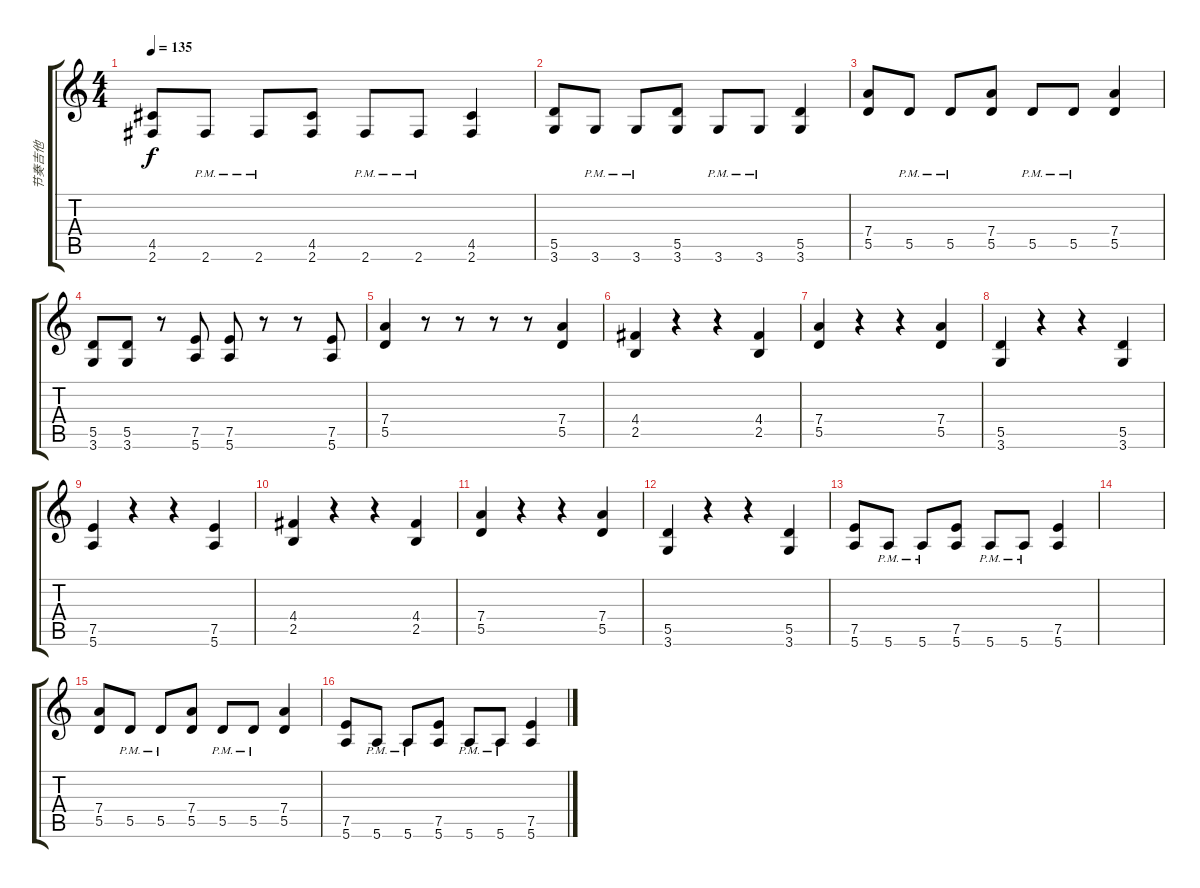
\track ("节奏吉他" "节奏吉他") {instrument overdrivenguitar}
\staff {score tabs}
\tuning (E4 B3 G3 D3 A2 E2) {hide}
\ts (4 4)
\tempo 135
\clef g2
\ks c
(4.5 2.6).8{dy f} 2.6{pm}.8 2.6{pm}.8 (4.5 2.6).8 2.6{pm}.8 2.6{pm}.8 (4.5 2.6).4 |
(5.5 3.6).8 3.6{pm}.8 3.6{pm}.8 (5.5 3.6).8 3.6{pm}.8 3.6{pm}.8 (5.5 3.6).4 |
(7.4 5.5).8 5.5{pm}.8 5.5{pm}.8 (7.4 5.5).8 5.5{pm}.8 5.5{pm}.8 (7.4 5.5).4 |
(5.5 3.6).8 (5.5 3.6).8 r.8 (7.5 5.6).8 (7.5 5.6).8 r.8 r.8 (7.5 5.6).8 |
(7.4 5.5).4 r.8 r.8 r.8 r.8 (7.4 5.5).4 |
(4.4 2.5).4 r.4 r.4 (4.4 2.5).4 |
(7.4 5.5).4 r.4 r.4 (7.4 5.5).4 |
(5.5 3.6).4 r.4 r.4 (5.5 3.6).4 |
(7.5 5.6).4 r.4 r.4 (7.5 5.6).4 |
(4.4 2.5).4 r.4 r.4 (4.4 2.5).4{txt ""} |
(7.4 5.5).4 r.4 r.4 (7.4 5.5).4 |
(5.5 3.6).4 r.4 r.4 (5.5 3.6).4 |
(7.5 5.6).8 5.6{pm}.8 5.6{pm}.8 (7.5 5.6).8 5.6{pm}.8 5.6{pm}.8 (7.5 5.6).4 |
|
(7.4 5.5).8 5.5{pm}.8 5.5{pm}.8 (7.4 5.5).8 5.5{pm}.8 5.5{pm}.8 (7.4 5.5).4 |
(7.5 5.6).8 5.6{pm}.8 5.6{pm}.8 (7.5 5.6).8 5.6{pm}.8 5.6{pm}.8 (7.5 5.6).4
